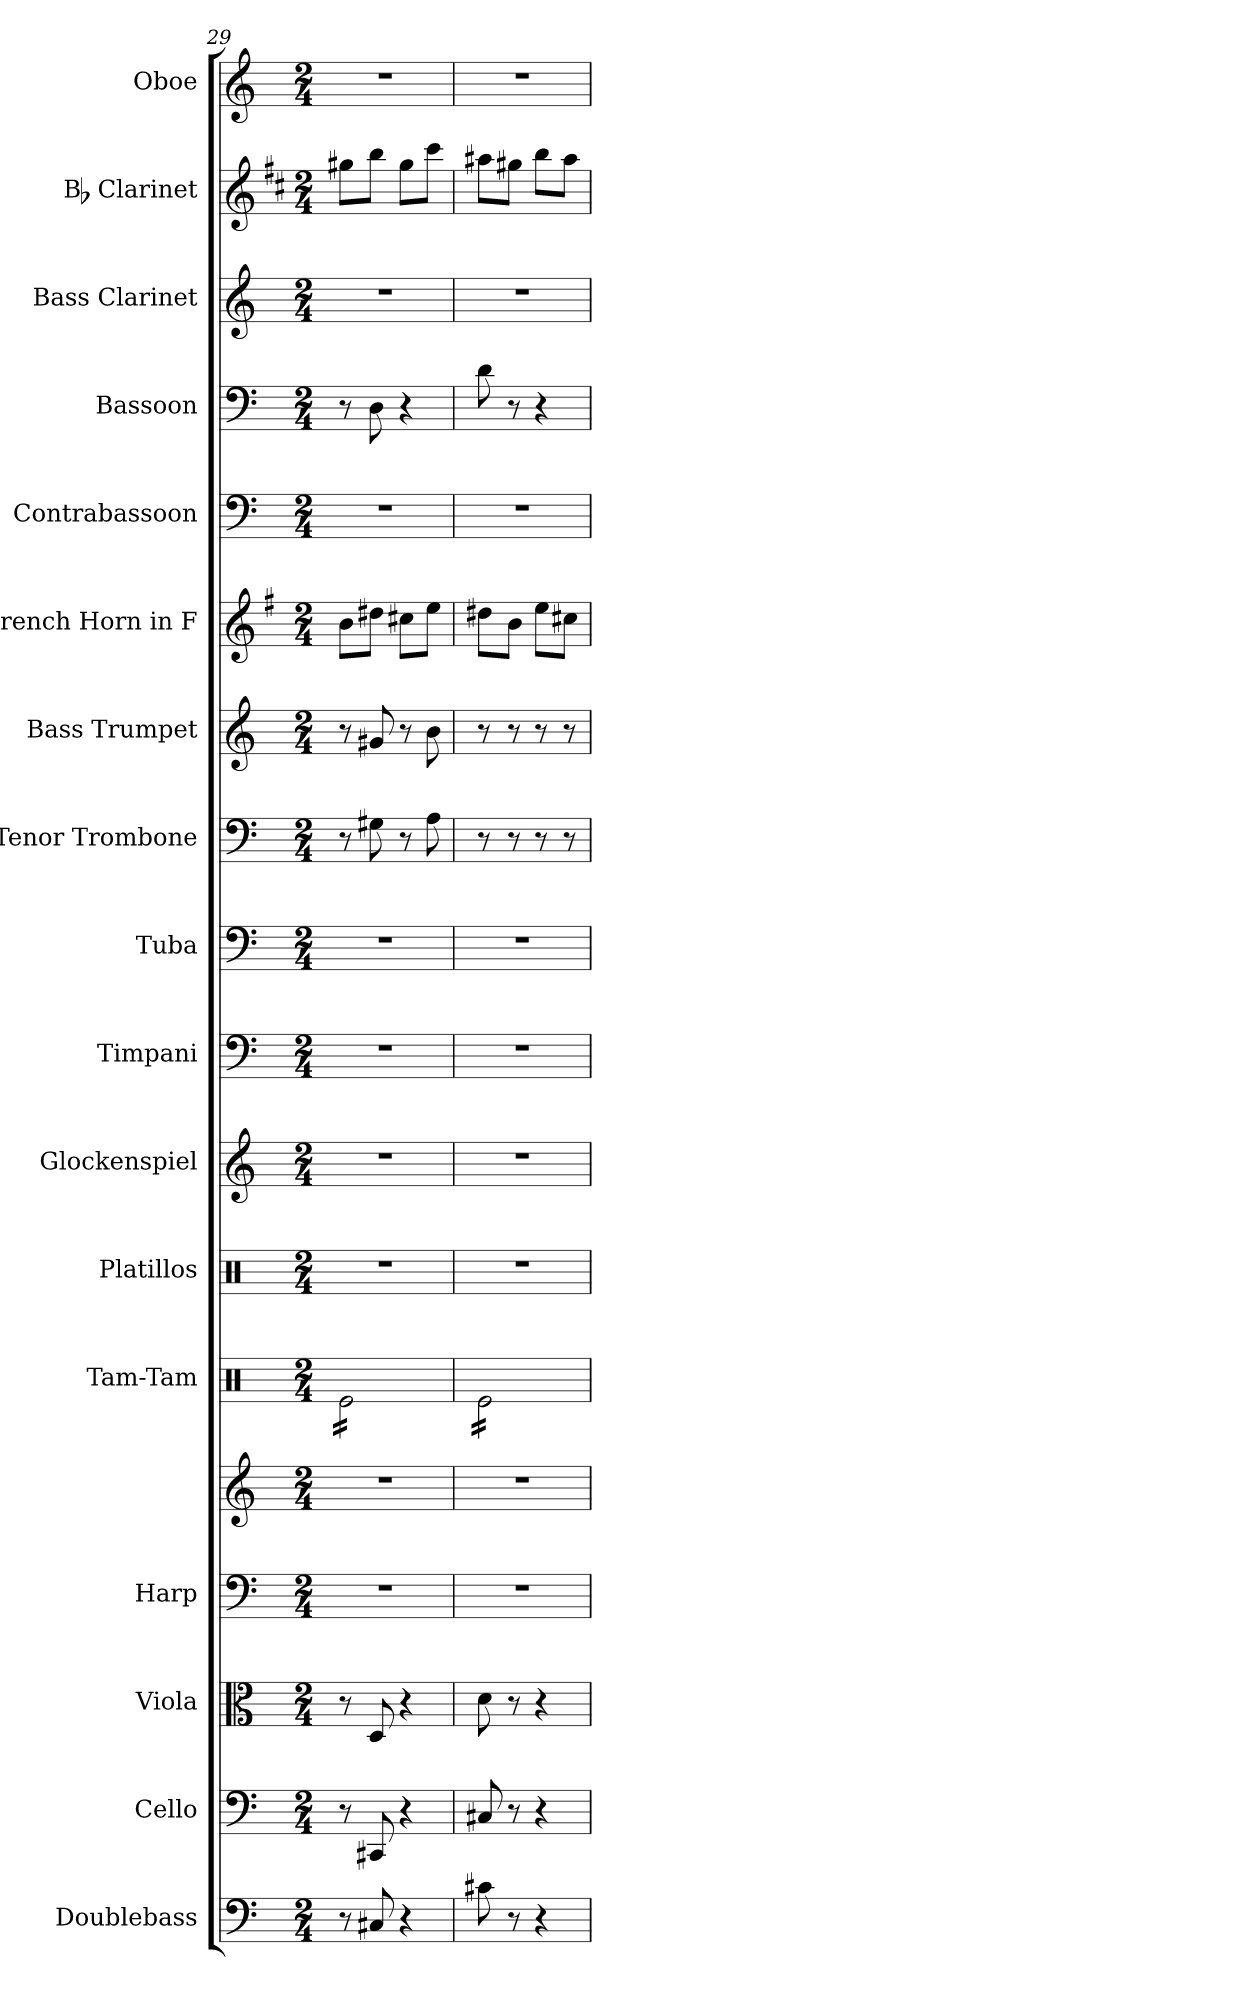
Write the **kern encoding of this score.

**kern	**kern	**kern	**kern	**kern	**kern	**kern	**kern	**kern	**kern	**kern	**kern	**kern	**kern	**kern	**kern	**kern	**kern
*part17	*part16	*part15	*part14	*part14	*part13	*part12	*part11	*part10	*part9	*part8	*part7	*part6	*part5	*part4	*part3	*part2	*part1
*staff18	*staff17	*staff16	*staff15	*staff14	*staff13	*staff12	*staff11	*staff10	*staff9	*staff8	*staff7	*staff6	*staff5	*staff4	*staff3	*staff2	*staff1
*I"Doublebass	*I"Cello	*I"Viola	*I"Harp	*	*I"Tam-Tam	*I"Platillos	*I"Glockenspiel	*I"Timpani	*I"Tuba	*I"Tenor Trombone	*I"Bass Trumpet	*I"French Horn in F	*I"Contrabassoon	*I"Bassoon	*I"Bass Clarinet	*I"Bb Clarinet	*I"Oboe
*	*	*I'Vla.	*I'Arp.	*	*	*I'Plat.	*I'Glk.	*	*I'Tba.	*	*	*	*	*	*	*	*I'Ob.
*clefF4	*clefF4	*clefC3	*clefF4	*clefG2	*clefX	*clefX	*clefG2	*clefF4	*clefF4	*clefF4	*clefG2	*clefG2	*clefF4	*clefF4	*clefG2	*clefG2	*clefG2
*ITrd7c12	*	*	*	*	*	*	*ITrd-14c-24	*	*	*	*ITrd8c14	*ITrd4c7	*ITrd7c12	*	*ITrd8c14	*ITrd1c2	*
*k[]	*k[]	*k[]	*k[]	*k[]	*k[]	*k[]	*k[]	*k[]	*k[]	*k[]	*k[]	*k[]	*k[]	*k[]	*k[]	*k[]	*k[]
*M2/4	*M2/4	*M2/4	*M2/4	*M2/4	*M2/4	*M2/4	*M2/4	*M2/4	*M2/4	*M2/4	*M2/4	*M2/4	*M2/4	*M2/4	*M2/4	*M2/4	*M2/4
=29	=29	=29	=29	=29	=29	=29	=29	=29	=29	=29	=29	=29	=29	=29	=29	=29	=29
*	*	*	*	*	*tremolo	*	*	*	*	*	*	*	*	*	*	*	*
8r	8r	8r	2r	2r	16Re\LL	2r	2r	2r	2r	8r	8r	8e\L	2r	8r	2r	8ff#X\L	2r
.	.	.	.	.	16Re\	.	.	.	.	.	.	.	.	.	.	.	.
8CC#X/	8CC#X/	8D/	.	.	16Re\	.	.	.	.	8G#X\	8G#X/	8g#X\J	.	8D\	.	8aa\J	.
.	.	.	.	.	16Re\	.	.	.	.	.	.	.	.	.	.	.	.
4r	4r	4r	.	.	16Re\	.	.	.	.	8r	8r	8f#X\L	.	4r	.	8ff#\L	.
.	.	.	.	.	16Re\	.	.	.	.	.	.	.	.	.	.	.	.
.	.	.	.	.	16Re\	.	.	.	.	8A\	8B\	8a\J	.	.	.	8bb\J	.
.	.	.	.	.	16Re\JJ	.	.	.	.	.	.	.	.	.	.	.	.
=30	=30	=30	=30	=30	=30	=30	=30	=30	=30	=30	=30	=30	=30	=30	=30	=30	=30
8C#X\	8C#X/	8d\	2r	2r	16Re\LL	2r	2r	2r	2r	8r	8r	8g#X\L	2r	8d\	2r	8gg#X\L	2r
.	.	.	.	.	16Re\	.	.	.	.	.	.	.	.	.	.	.	.
8r	8r	8r	.	.	16Re\	.	.	.	.	8r	8r	8e\J	.	8r	.	8ff#X\J	.
.	.	.	.	.	16Re\	.	.	.	.	.	.	.	.	.	.	.	.
4r	4r	4r	.	.	16Re\	.	.	.	.	8r	8r	8a\L	.	4r	.	8aa\L	.
.	.	.	.	.	16Re\	.	.	.	.	.	.	.	.	.	.	.	.
.	.	.	.	.	16Re\	.	.	.	.	8r	8r	8f#X\J	.	.	.	8gg#\J	.
.	.	.	.	.	16Re\JJ	.	.	.	.	.	.	.	.	.	.	.	.
*	*	*	*	*	*Xtremolo	*	*	*	*	*	*	*	*	*	*	*	*
=	=	=	=	=	=	=	=	=	=	=	=	=	=	=	=	=	=
*-	*-	*-	*-	*-	*-	*-	*-	*-	*-	*-	*-	*-	*-	*-	*-	*-	*-
